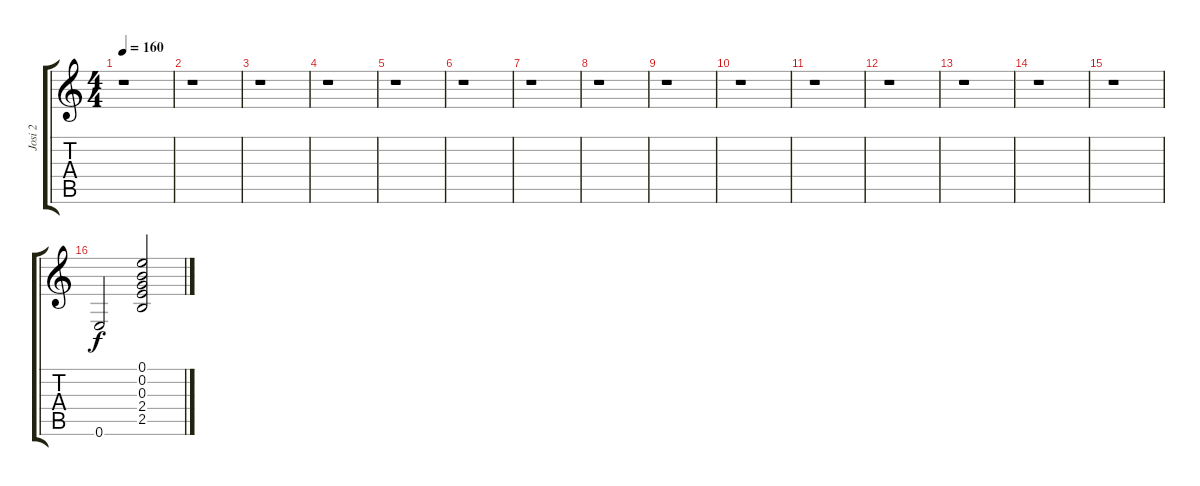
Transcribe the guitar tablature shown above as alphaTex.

\track ("Josi 2" "Josi 2") {instrument overdrivenguitar}
\staff {score tabs}
\tuning (E4 B3 G3 D3 A2 E2) {hide}
\ts (4 4)
\tempo 160
\clef g2
\ks c
r.1{dy f} |
r.1 |
r.1 |
r.1 |
r.1 |
r.1 |
r.1 |
r.1 |
r.1 |
r.1 |
r.1 |
r.1 |
r.1 |
r.1 |
r.1 |
0.6.2{instrument acousticguitarnylon} (0.1 0.2 0.3 2.4 2.5).2
